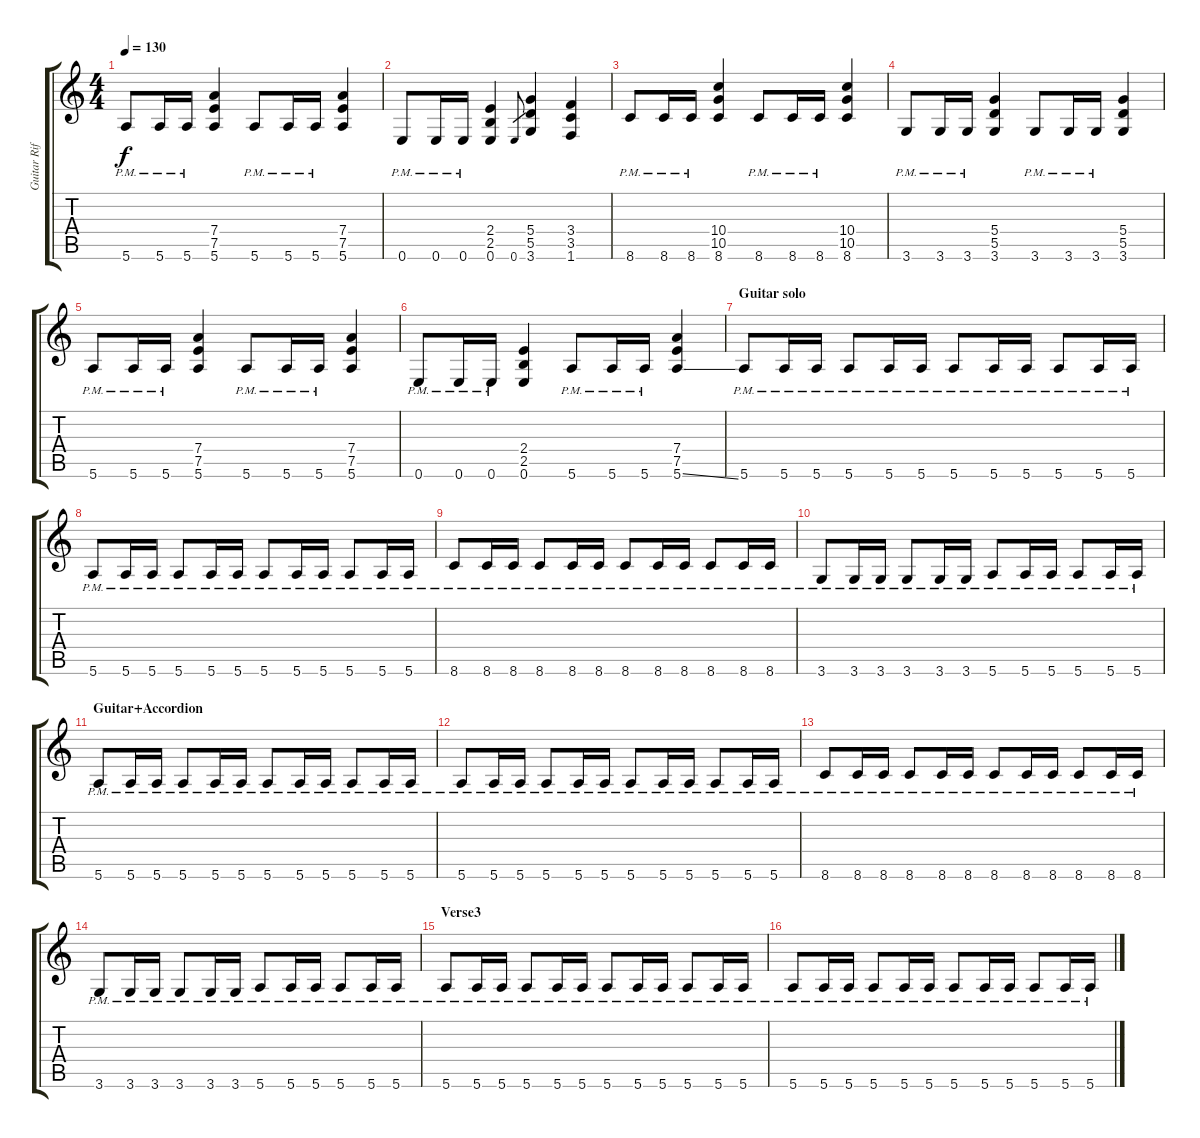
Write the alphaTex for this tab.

\track ("Guitar Riff" "Guitar Rif") {instrument distortionguitar}
\staff {score tabs}
\tuning (E4 B3 G3 D3 A2 E2) {hide}
\ts (4 4)
\tempo 130
\clef g2
\ks c
5.6{pm}.8{dy f} 5.6{pm}.16 5.6{pm}.16 (7.4 7.5 5.6).4 5.6{pm}.8 5.6{pm}.16 5.6{pm}.16 (7.4 7.5 5.6).4 |
0.6{pm}.8 0.6{pm}.16 0.6{pm}.16 (2.4 2.5 0.6).4 0.6.8{gr} (5.4 5.5 3.6).4 (3.4 3.5 1.6).4 |
8.6{pm}.8 8.6{pm}.16 8.6{pm}.16 (10.4 10.5 8.6).4 8.6{pm}.8 8.6{pm}.16 8.6{pm}.16 (10.4 10.5 8.6).4 |
3.6{pm}.8 3.6{pm}.16 3.6{pm}.16 (5.4 5.5 3.6).4 3.6{pm}.8 3.6{pm}.16 3.6{pm}.16 (5.4 5.5 3.6).4 |
5.6{pm}.8 5.6{pm}.16 5.6{pm}.16 (7.4 7.5 5.6).4 5.6{pm}.8 5.6{pm}.16 5.6{pm}.16 (7.4 7.5 5.6).4 |
0.6{pm}.8 0.6{pm}.16 0.6{pm}.16 (2.4 2.5 0.6).4 5.6{pm}.8 5.6{pm}.16 5.6{pm}.16 (7.4 7.5 5.6{ss}).4 |
\section ("" "Guitar solo")
5.6{pm}.8 5.6{pm}.16 5.6{pm}.16 5.6{pm}.8 5.6{pm}.16 5.6{pm}.16 5.6{pm}.8 5.6{pm}.16 5.6{pm}.16 5.6{pm}.8 5.6{pm}.16 5.6{pm}.16 |
5.6{pm}.8 5.6{pm}.16 5.6{pm}.16 5.6{pm}.8 5.6{pm}.16 5.6{pm}.16 5.6{pm}.8 5.6{pm}.16 5.6{pm}.16 5.6{pm}.8 5.6{pm}.16 5.6{pm}.16 |
8.6{pm}.8 8.6{pm}.16 8.6{pm}.16 8.6{pm}.8 8.6{pm}.16 8.6{pm}.16 8.6{pm}.8 8.6{pm}.16 8.6{pm}.16 8.6{pm}.8 8.6{pm}.16 8.6{pm}.16 |
3.6{pm}.8 3.6{pm}.16 3.6{pm}.16 3.6{pm}.8 3.6{pm}.16 3.6{pm}.16 5.6{pm}.8 5.6{pm}.16 5.6{pm}.16 5.6{pm}.8 5.6{pm}.16 5.6{pm}.16 |
\section ("" "Guitar+Accordion")
5.6{pm}.8 5.6{pm}.16 5.6{pm}.16 5.6{pm}.8 5.6{pm}.16 5.6{pm}.16 5.6{pm}.8 5.6{pm}.16 5.6{pm}.16 5.6{pm}.8 5.6{pm}.16 5.6{pm}.16 |
5.6{pm}.8 5.6{pm}.16 5.6{pm}.16 5.6{pm}.8 5.6{pm}.16 5.6{pm}.16 5.6{pm}.8 5.6{pm}.16 5.6{pm}.16 5.6{pm}.8 5.6{pm}.16 5.6{pm}.16 |
8.6{pm}.8 8.6{pm}.16 8.6{pm}.16 8.6{pm}.8 8.6{pm}.16 8.6{pm}.16 8.6{pm}.8 8.6{pm}.16 8.6{pm}.16 8.6{pm}.8 8.6{pm}.16 8.6{pm}.16 |
3.6{pm}.8 3.6{pm}.16 3.6{pm}.16 3.6{pm}.8 3.6{pm}.16 3.6{pm}.16 5.6{pm}.8 5.6{pm}.16 5.6{pm}.16 5.6{pm}.8 5.6{pm}.16 5.6{pm}.16 |
\section ("" "Verse3")
5.6{pm}.8 5.6{pm}.16 5.6{pm}.16 5.6{pm}.8 5.6{pm}.16 5.6{pm}.16 5.6{pm}.8 5.6{pm}.16 5.6{pm}.16 5.6{pm}.8 5.6{pm}.16 5.6{pm}.16 |
5.6{pm}.8 5.6{pm}.16 5.6{pm}.16 5.6{pm}.8 5.6{pm}.16 5.6{pm}.16 5.6{pm}.8 5.6{pm}.16 5.6{pm}.16 5.6{pm}.8 5.6{pm}.16 5.6{pm}.16
